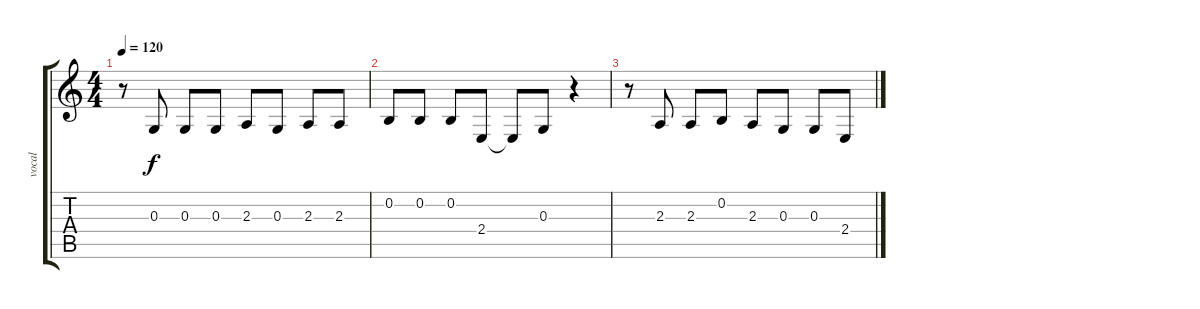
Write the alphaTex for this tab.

\track ("vocal" "vocal") {instrument lead6voice}
\staff {score tabs}
\tuning (E4 B3 G3 D3 A2 E2) {hide}
\ts (4 4)
\tempo 120
\clef g2
\ks c
r.8{dy f volume 8} 0.3.8 0.3.8 0.3.8 2.3.8 0.3.8 2.3.8 2.3.8 |
0.2.8{volume 4} 0.2.8 0.2.8 2.4.8 2.4{t}.8 0.3.8 r.4 |
r.8{volume 0} 2.3.8 2.3.8 0.2.8 2.3.8 0.3.8 0.3.8 2.4.8
